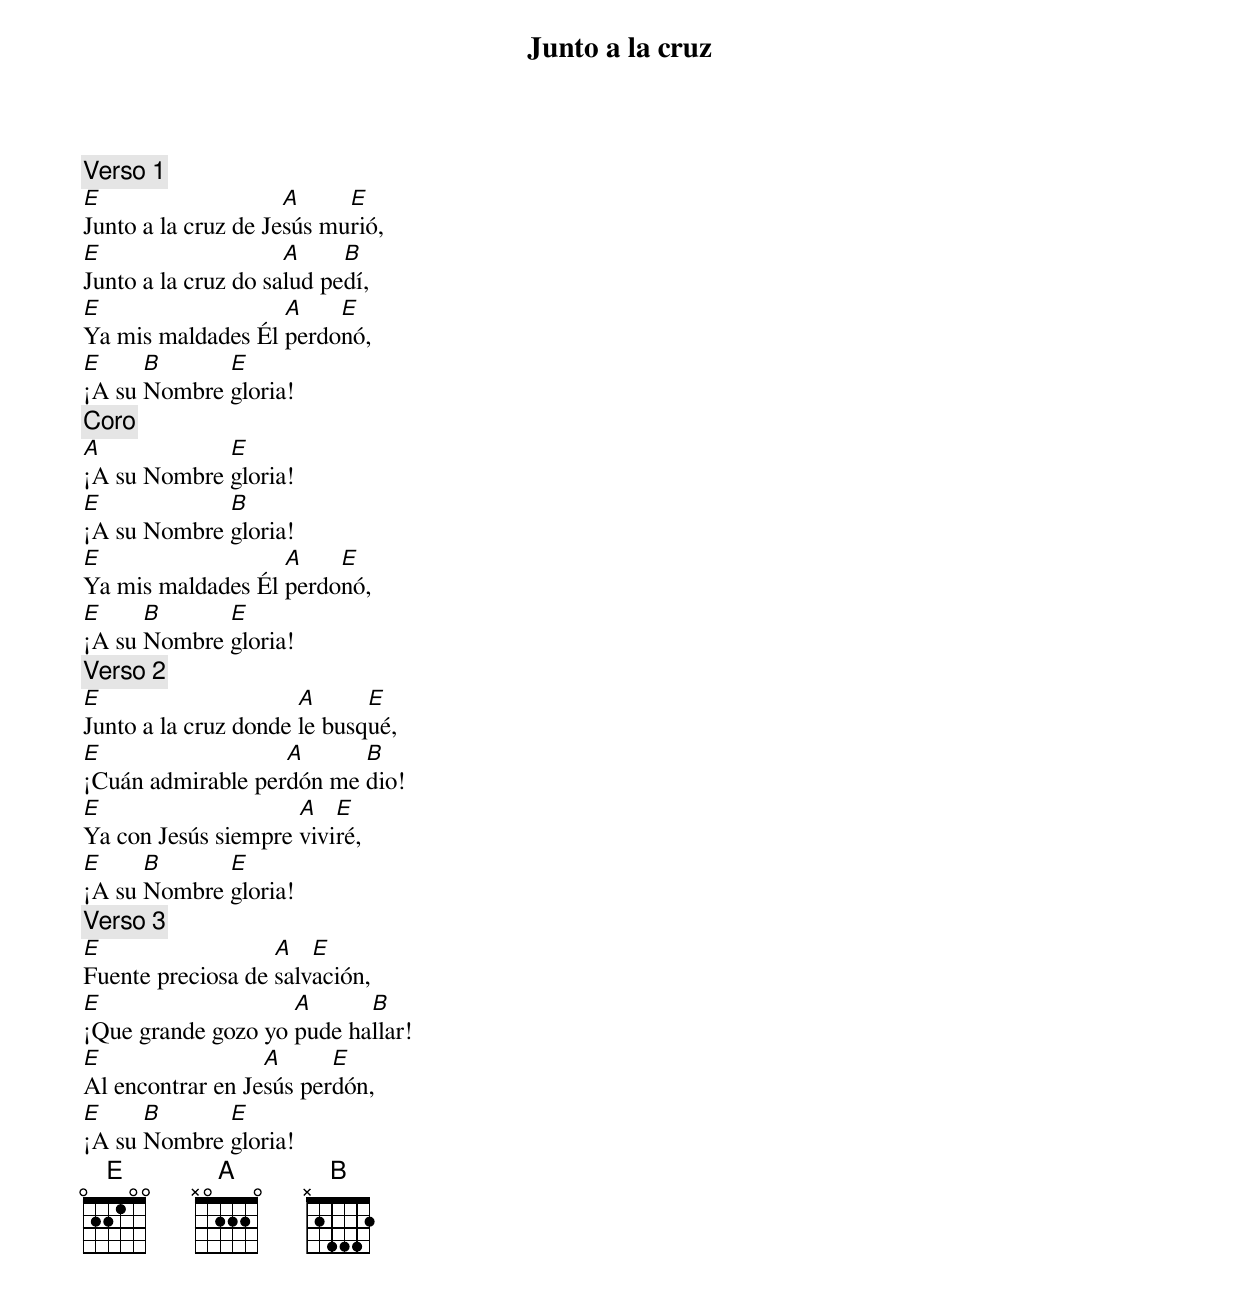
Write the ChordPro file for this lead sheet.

{title: Junto a la cruz}
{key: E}
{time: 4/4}
{comment: Verso 1}
[E]Junto a la cruz de Je[A]sús mu[E]rió,
[E]Junto a la cruz do sa[A]lud pe[B]dí,
[E]Ya mis maldades Él [A]perdo[E]nó,
[E]¡A su [B]Nombre [E]gloria!
{comment: Coro}
[A]¡A su Nombre [E]gloria!
[E]¡A su Nombre [B]gloria!
[E]Ya mis maldades Él [A]perdo[E]nó,
[E]¡A su [B]Nombre [E]gloria!
{comment: Verso 2}
[E]Junto a la cruz donde [A]le busq[E]ué,
[E]¡Cuán admirable per[A]dón me [B]dio!
[E]Ya con Jesús siempre [A]vivi[E]ré,
[E]¡A su [B]Nombre [E]gloria!
{comment: Verso 3}
[E]Fuente preciosa de [A]salv[E]ación,
[E]¡Que grande gozo yo [A]pude ha[B]llar!
[E]Al encontrar en Je[A]sús per[E]dón,
[E]¡A su [B]Nombre [E]gloria!
